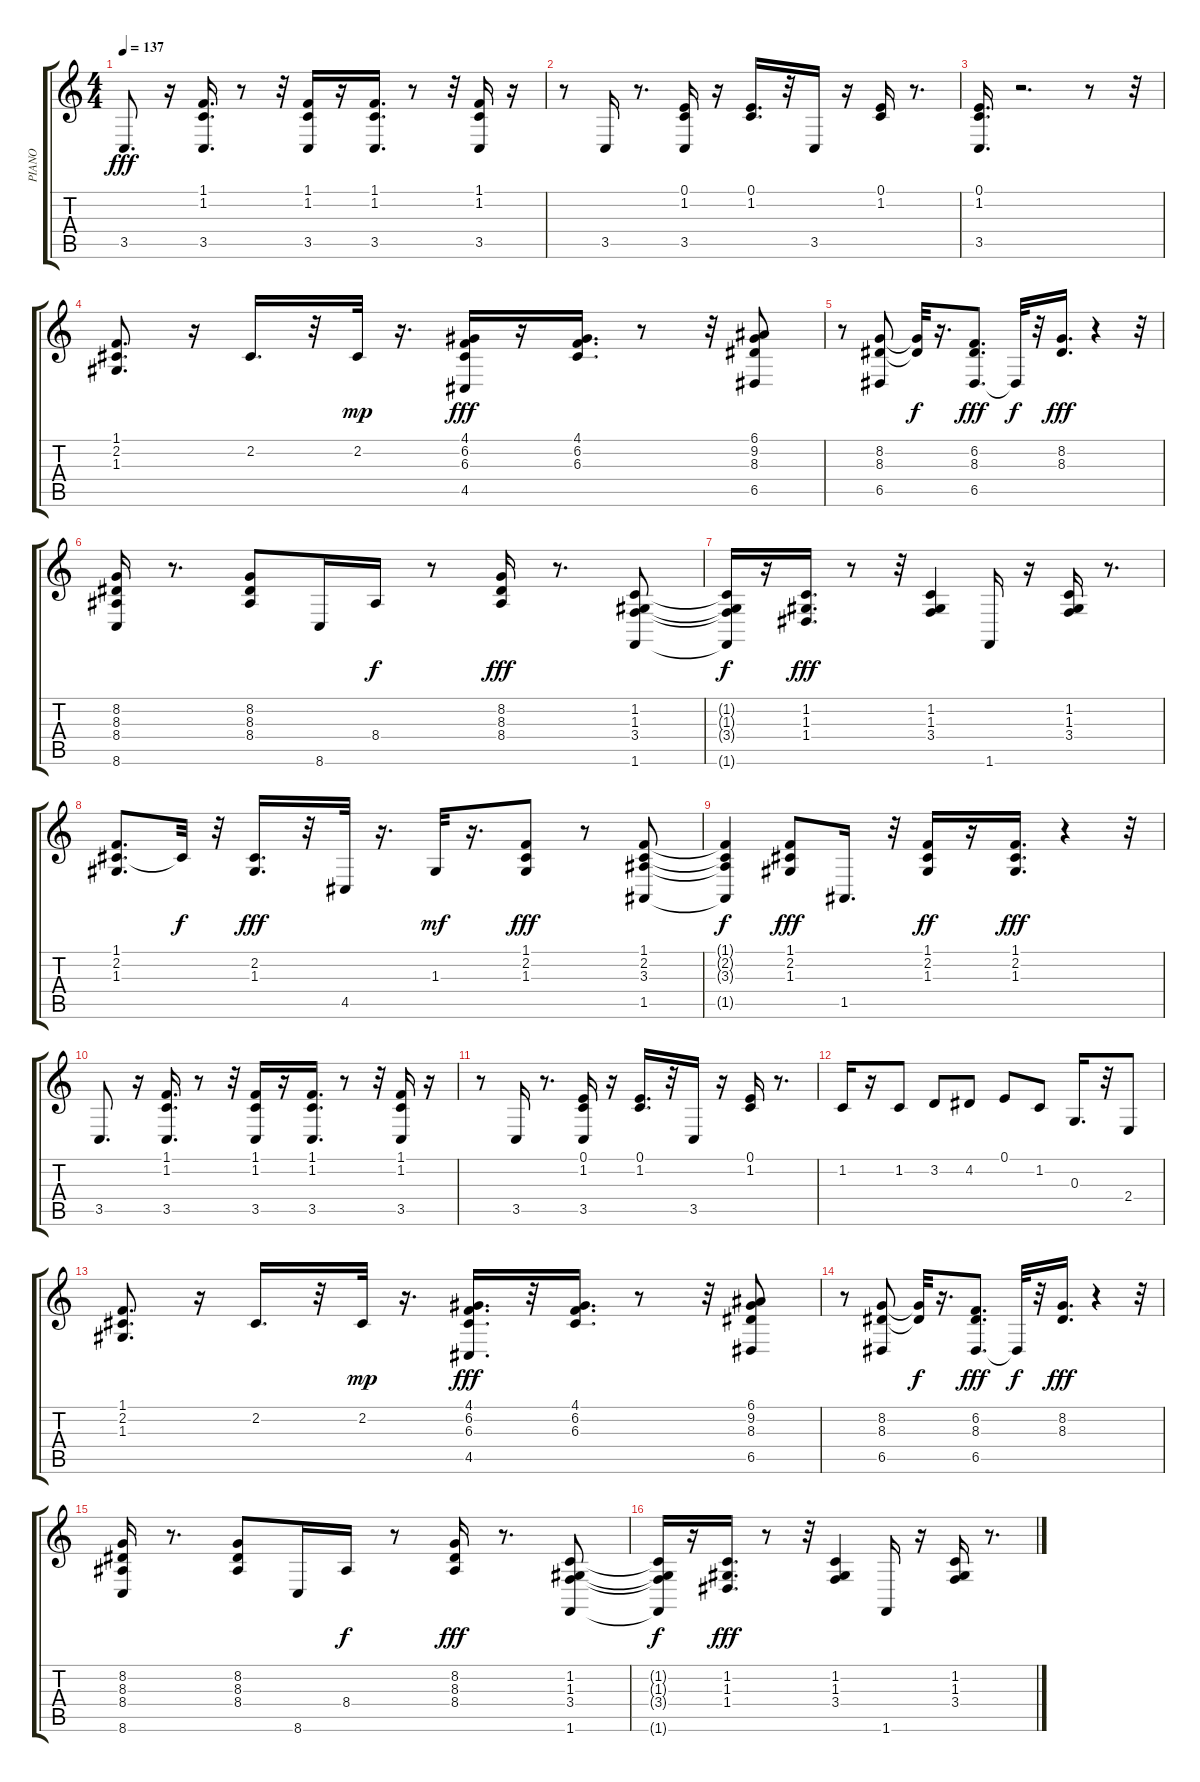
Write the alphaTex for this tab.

\track ("PIANO" "PIANO") {instrument brightacousticpiano}
\staff {score tabs}
\tuning (E4 B3 G3 D3 A2 E2) {hide}
\ts (4 4)
\tempo 137
\clef g2
\ks c
3.5.8{d dy fff} r.16 (1.1 1.2 3.5).16{d} r.8 r.32 (1.1 1.2 3.5).16 r.16 (1.1 1.2 3.5).16{d} r.8 r.32 (1.1 1.2 3.5).16 r.16 |
r.8 3.5.16 r.8{d} (0.1 1.2 3.5).16 r.16 (0.1 1.2).16{d} r.32 3.5.16 r.16 (0.1 1.2).16 r.8{d} |
(0.1 1.2 3.5).16{d} r.2{d} r.8 r.32 |
(1.1 2.2 1.3).8{d} r.16 2.2.16{d} r.32 2.2.32{dy mp} r.16{d} (4.1 6.2 6.3 4.5).16{dy fff} r.16 (4.1 6.2 6.3).16{d} r.8 r.32 (6.1 9.2 8.3 6.5).8 |
r.8 (8.2 8.3 6.5).8 (8.2{t} 8.3{t}).32{dy f} r.16{d} (6.2 8.3 6.5).8{d dy fff} 6.5{t}.32{dy f} r.32 (8.2 8.3).16{d dy fff} r.4 r.32 |
(8.2 8.3 8.4 8.6).16 r.8{d} (8.2 8.3 8.4).8 8.6.16 8.4.16{dy f} r.8 (8.2 8.3 8.4).16{dy fff} r.8{d} (1.2 1.3 3.4 1.6).8 |
(1.2{t} 1.3{t} 3.4{t} 1.6{t}).16{dy f} r.16 (1.2 1.3 1.4).16{d dy fff} r.8 r.32 (1.2 1.3 3.4).4 1.6.16 r.16 (1.2 1.3 3.4).16 r.8{d} |
(1.1 2.2 1.3).8{d} 2.2{t}.32{dy f} r.32 (2.2 1.3).16{d dy fff} r.32 4.5.32 r.16{d} 1.3.32{dy mf} r.16{d} (1.1 2.2 1.3).8{dy fff} r.8 (1.1 2.2 3.3 1.5).8 |
(1.1{t} 2.2{t} 3.3{t} 1.5{t}).4{dy f} (1.1 2.2 1.3).8{dy fff} 1.5.16{d} r.32 (1.1 2.2 1.3).16{dy ff} r.16 (1.1 2.2 1.3).16{d dy fff} r.4 r.32 |
3.5.8{d} r.16 (1.1 1.2 3.5).16{d} r.8 r.32 (1.1 1.2 3.5).16 r.16 (1.1 1.2 3.5).16{d} r.8 r.32 (1.1 1.2 3.5).16 r.16 |
r.8 3.5.16 r.8{d} (0.1 1.2 3.5).16 r.16 (0.1 1.2).16{d} r.32 3.5.16 r.16 (0.1 1.2).16 r.8{d} |
1.2.16 r.16 1.2.8 3.2.8 4.2.8 0.1.8 1.2.8 0.3.16{d} r.32 2.4.8 |
(1.1 2.2 1.3).8{d} r.16 2.2.16{d} r.32 2.2.32{dy mp} r.16{d} (4.1 6.2 6.3 4.5).16{d dy fff} r.32 (4.1 6.2 6.3).16{d} r.8 r.32 (6.1 9.2 8.3 6.5).8 |
r.8 (8.2 8.3 6.5).8 (8.2{t} 8.3{t}).32{dy f} r.16{d} (6.2 8.3 6.5).8{d dy fff} 6.5{t}.32{dy f} r.32 (8.2 8.3).16{d dy fff} r.4 r.32 |
(8.2 8.3 8.4 8.6).16 r.8{d} (8.2 8.3 8.4).8 8.6.16 8.4.16{dy f} r.8 (8.2 8.3 8.4).16{dy fff} r.8{d} (1.2 1.3 3.4 1.6).8 |
(1.2{t} 1.3{t} 3.4{t} 1.6{t}).16{dy f} r.16 (1.2 1.3 1.4).16{d dy fff} r.8 r.32 (1.2 1.3 3.4).4 1.6.16 r.16 (1.2 1.3 3.4).16 r.8{d}
